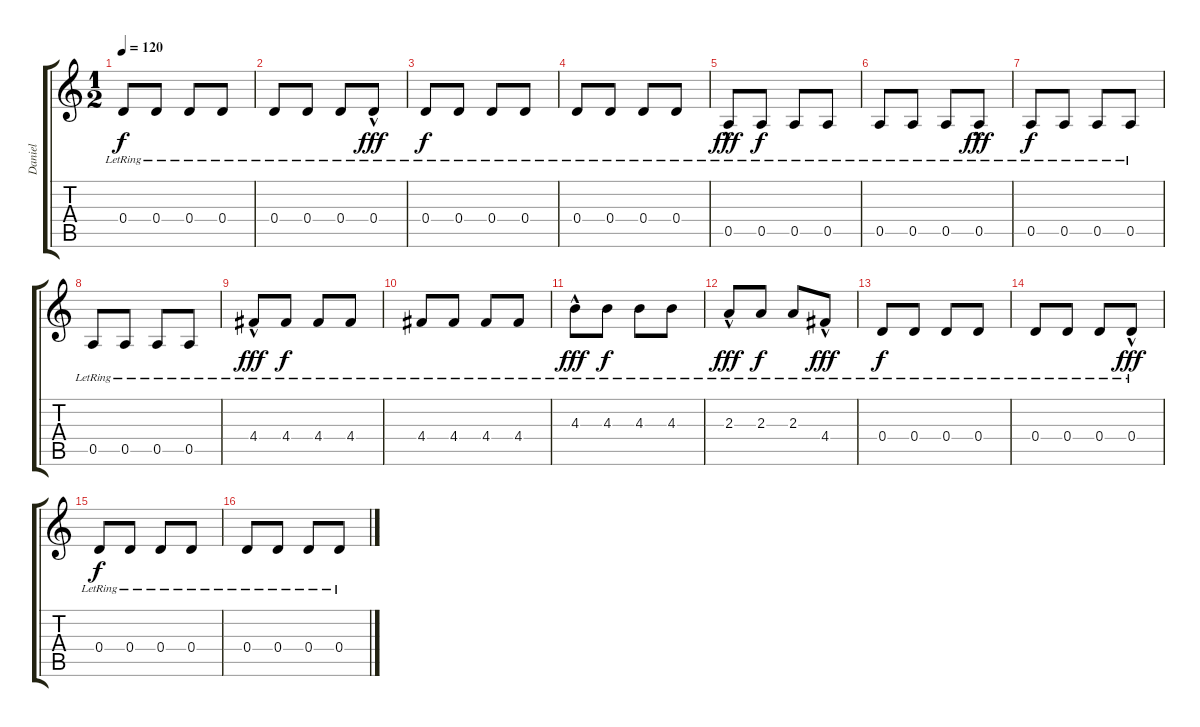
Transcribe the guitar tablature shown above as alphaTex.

\track ("Daniel" "Daniel") {instrument overdrivenguitar}
\staff {score tabs}
\tuning (E4 B3 G3 D3 A2 E2) {hide}
\ts (1 2)
\tempo 120
\clef g2
\ks c
0.4{lr}.8{dy f} 0.4{lr}.8 0.4{lr}.8 0.4{lr}.8 |
0.4{lr}.8 0.4{lr}.8 0.4{lr}.8 0.4{hac lr}.8{dy fff} |
0.4{lr}.8{dy f} 0.4{lr}.8 0.4{lr}.8 0.4{lr}.8 |
0.4{lr}.8 0.4{lr}.8 0.4{lr}.8 0.4{lr}.8 |
0.5{hac lr}.8{dy fff} 0.5{lr}.8{dy f} 0.5{lr}.8 0.5{lr}.8 |
0.5{lr}.8 0.5{lr}.8 0.5{lr}.8 0.5{hac lr}.8{dy fff} |
0.5{lr}.8{dy f} 0.5{lr}.8 0.5{lr}.8 0.5{lr}.8 |
0.5{lr}.8 0.5{lr}.8 0.5{lr}.8 0.5{lr}.8 |
4.4{hac lr}.8{dy fff} 4.4{lr}.8{dy f} 4.4{lr}.8 4.4{lr}.8 |
4.4{lr}.8 4.4{lr}.8 4.4{lr}.8 4.4{lr}.8 |
4.3{hac lr}.8{dy fff} 4.3{lr}.8{dy f} 4.3{lr}.8 4.3{lr}.8 |
2.3{hac lr}.8{dy fff} 2.3{lr}.8{dy f} 2.3{lr}.8 4.4{hac lr}.8{dy fff} |
0.4{lr}.8{dy f} 0.4{lr}.8 0.4{lr}.8 0.4{lr}.8 |
0.4{lr}.8 0.4{lr}.8 0.4{lr}.8 0.4{hac lr}.8{dy fff} |
0.4{lr}.8{dy f} 0.4{lr}.8 0.4{lr}.8 0.4{lr}.8 |
0.4{lr}.8 0.4{lr}.8 0.4{lr}.8 0.4{lr}.8
